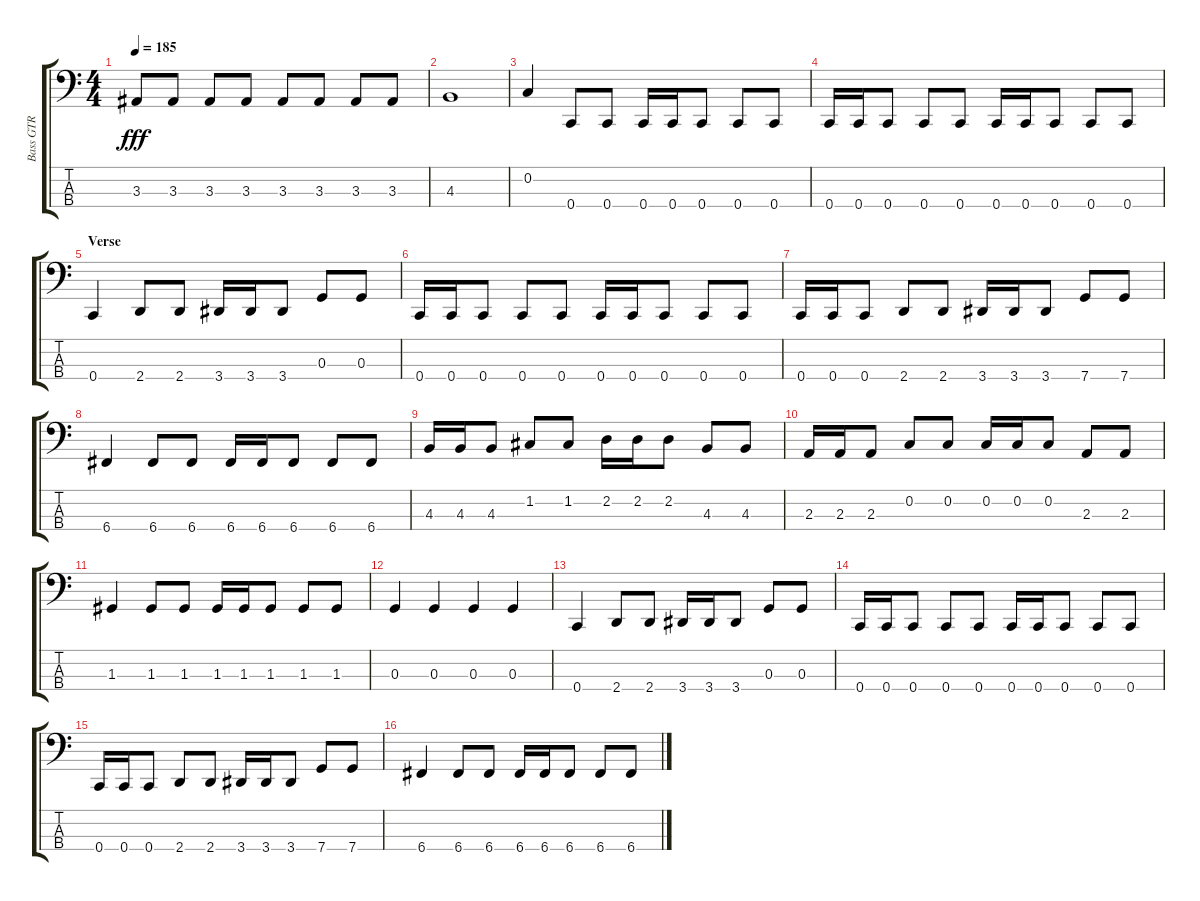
\track ("Bass GTR" "Bass GTR") {instrument electricbassfinger}
\staff {score tabs}
\tuning (F2 C2 G1 C1) {hide}
\ts (4 4)
\tempo 185
\clef f4
\ks aminor
3.3.8{dy fff} 3.3.8 3.3.8 3.3.8 3.3.8 3.3.8 3.3.8 3.3.8 |
4.3.1 |
0.2.4 0.4.8 0.4.8 0.4.16 0.4.16 0.4.8 0.4.8 0.4.8 |
0.4.16 0.4.16 0.4.8 0.4.8 0.4.8 0.4.16 0.4.16 0.4.8 0.4.8 0.4.8 |
\section ("" "Verse")
0.4.4 2.4.8 2.4.8 3.4.16 3.4.16 3.4.8 0.3.8 0.3.8 |
0.4.16 0.4.16 0.4.8 0.4.8 0.4.8 0.4.16 0.4.16 0.4.8 0.4.8 0.4.8 |
0.4.16 0.4.16 0.4.8 2.4.8 2.4.8 3.4.16 3.4.16 3.4.8 7.4.8 7.4.8 |
6.4.4 6.4.8 6.4.8 6.4.16 6.4.16 6.4.8 6.4.8 6.4.8 |
4.3.16 4.3.16 4.3.8 1.2.8 1.2.8 2.2.16 2.2.16 2.2.8 4.3.8 4.3.8 |
2.3.16 2.3.16 2.3.8 0.2.8 0.2.8 0.2.16 0.2.16 0.2.8 2.3.8 2.3.8 |
1.3.4 1.3.8 1.3.8 1.3.16 1.3.16 1.3.8 1.3.8 1.3.8 |
0.3.4 0.3.4 0.3.4 0.3.4 |
0.4.4 2.4.8 2.4.8 3.4.16 3.4.16 3.4.8 0.3.8 0.3.8 |
0.4.16 0.4.16 0.4.8 0.4.8 0.4.8 0.4.16 0.4.16 0.4.8 0.4.8 0.4.8 |
0.4.16 0.4.16 0.4.8 2.4.8 2.4.8 3.4.16 3.4.16 3.4.8 7.4.8 7.4.8 |
6.4.4 6.4.8 6.4.8 6.4.16 6.4.16 6.4.8 6.4.8 6.4.8
